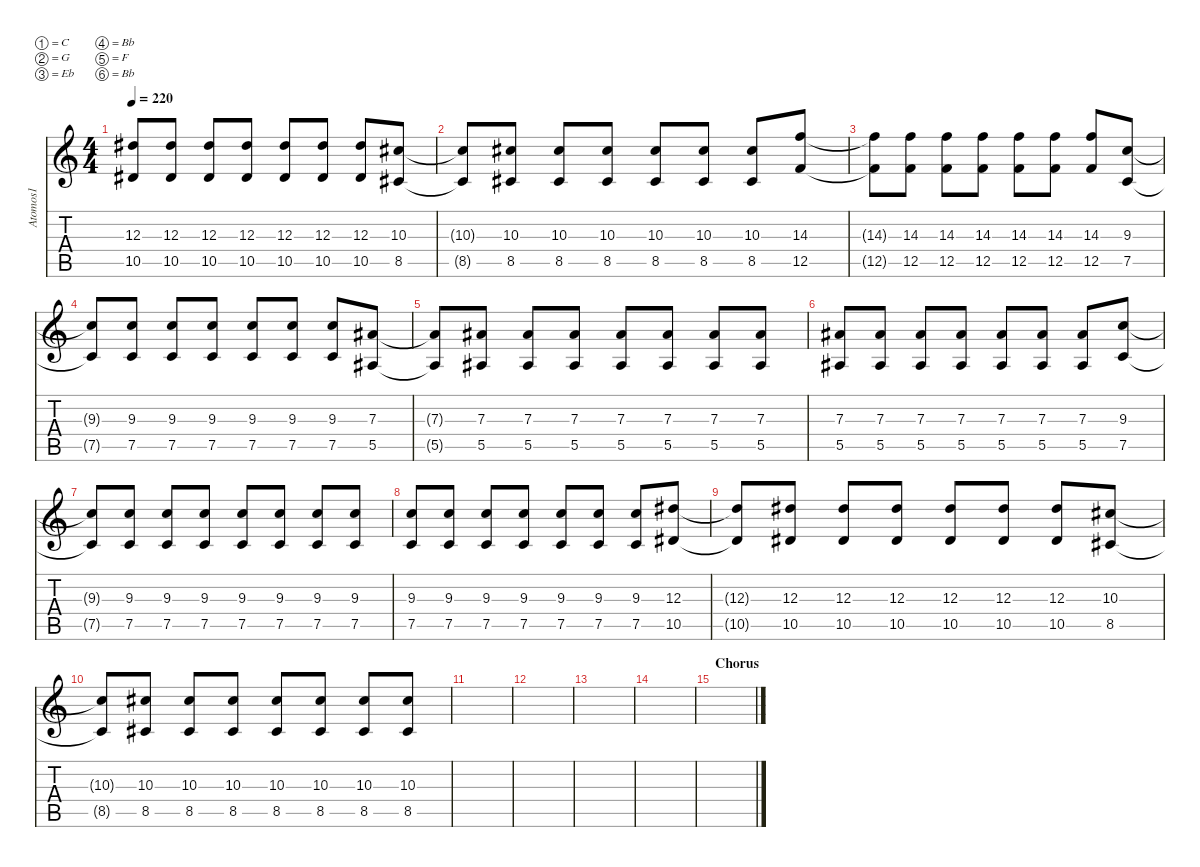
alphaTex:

\defaultSystemsLayout 4
\hideDynamics
\bracketExtendMode nobrackets
\otherSystemsTrackNameOrientation horizontal
\track ("Atomos1" "Atomos1") {instrument overdrivenguitar}
\staff {score tabs}
\tuning (C4 G3 Eb3 Bb2 F2 Bb1)
\ts (4 4)
\tempo 220
\clef g2
\ks c
(10.5{t acc #} 12.3{t acc #}).8{dy mf beam Up} (12.3{acc #} 10.5{acc #}).8{beam Up} (12.3{acc #} 10.5{acc #}).8{beam Up} (12.3{acc #} 10.5{acc #}).8{beam Up} (12.3{acc #} 10.5{acc #}).8{beam Up} (12.3{acc #} 10.5{acc #}).8{beam Up} (12.3{acc #} 10.5{acc #}).8{beam Up} (10.3{acc #} 8.5{acc #}).8{beam Up} |
(10.3{t acc #} 8.5{t acc #}).8{beam Up} (10.3{acc #} 8.5{acc #}).8{beam Up} (10.3{acc #} 8.5{acc #}).8{beam Up} (10.3{acc #} 8.5{acc #}).8{beam Up} (10.3{acc #} 8.5{acc #}).8{beam Up} (10.3{acc #} 8.5{acc #}).8{beam Up} (10.3{acc #} 8.5{acc #}).8{beam Up} (14.3 12.5).8{beam Up} |
(14.3{t} 12.5{t}).8{beam Down} (14.3 12.5).8{beam Down} (14.3 12.5).8{beam Down} (14.3 12.5).8{beam Down} (14.3 12.5).8{beam Down} (14.3 12.5).8{beam Down} (14.3 12.5).8{beam Up} (7.5 9.3).8{beam Up} |
(7.5{t} 9.3{t}).8{beam Up} (7.5 9.3).8{beam Up} (7.5 9.3).8{beam Up} (7.5 9.3).8{beam Up} (7.5 9.3).8{beam Up} (7.5 9.3).8{beam Up} (7.5 9.3).8{beam Up} (7.3{acc #} 5.5{acc #}).8{beam Up} |
(5.5{t acc #} 7.3{t acc #}).8{beam Up} (5.5{acc #} 7.3{acc #}).8{beam Up} (5.5{acc #} 7.3{acc #}).8{beam Up} (5.5{acc #} 7.3{acc #}).8{beam Up} (5.5{acc #} 7.3{acc #}).8{beam Up} (5.5{acc #} 7.3{acc #}).8{beam Up} (5.5{acc #} 7.3{acc #}).8{beam Up} (5.5{acc #} 7.3{acc #}).8{beam Up} |
(5.5{acc #} 7.3{acc #}).8{beam Up} (5.5{acc #} 7.3{acc #}).8{beam Up} (5.5{acc #} 7.3{acc #}).8{beam Up} (5.5{acc #} 7.3{acc #}).8{beam Up} (5.5{acc #} 7.3{acc #}).8{beam Up} (5.5{acc #} 7.3{acc #}).8{beam Up} (5.5{acc #} 7.3{acc #}).8{beam Up} (9.3 7.5).8{beam Up} |
(9.3{t} 7.5{t}).8{beam Up} (9.3 7.5).8{beam Up} (9.3 7.5).8{beam Up} (9.3 7.5).8{beam Up} (9.3 7.5).8{beam Up} (9.3 7.5).8{beam Up} (9.3 7.5).8{beam Up} (9.3 7.5).8{beam Up} |
(9.3 7.5).8{beam Up} (9.3 7.5).8{beam Up} (9.3 7.5).8{beam Up} (9.3 7.5).8{beam Up} (9.3 7.5).8{beam Up} (9.3 7.5).8{beam Up} (9.3 7.5).8{beam Up} (10.5{acc #} 12.3{acc #}).8{beam Up} |
(10.5{t acc #} 12.3{t acc #}).8{beam Up} (12.3{acc #} 10.5{acc #}).8{beam Up} (12.3{acc #} 10.5{acc #}).8{beam Up} (12.3{acc #} 10.5{acc #}).8{beam Up} (12.3{acc #} 10.5{acc #}).8{beam Up} (12.3{acc #} 10.5{acc #}).8{beam Up} (12.3{acc #} 10.5{acc #}).8{beam Up} (10.3{acc #} 8.5{acc #}).8{beam Up} |
(10.3{t acc #} 8.5{t acc #}).8{beam Up} (10.3{acc #} 8.5{acc #}).8{beam Up} (10.3{acc #} 8.5{acc #}).8{beam Up} (10.3{acc #} 8.5{acc #}).8{beam Up} (10.3{acc #} 8.5{acc #}).8{beam Up} (10.3{acc #} 8.5{acc #}).8{beam Up} (10.3{acc #} 8.5{acc #}).8{beam Up} (10.3{acc #} 8.5{acc #}).8{beam Up} |
|
|
|
|
\section ("" "Chorus")
